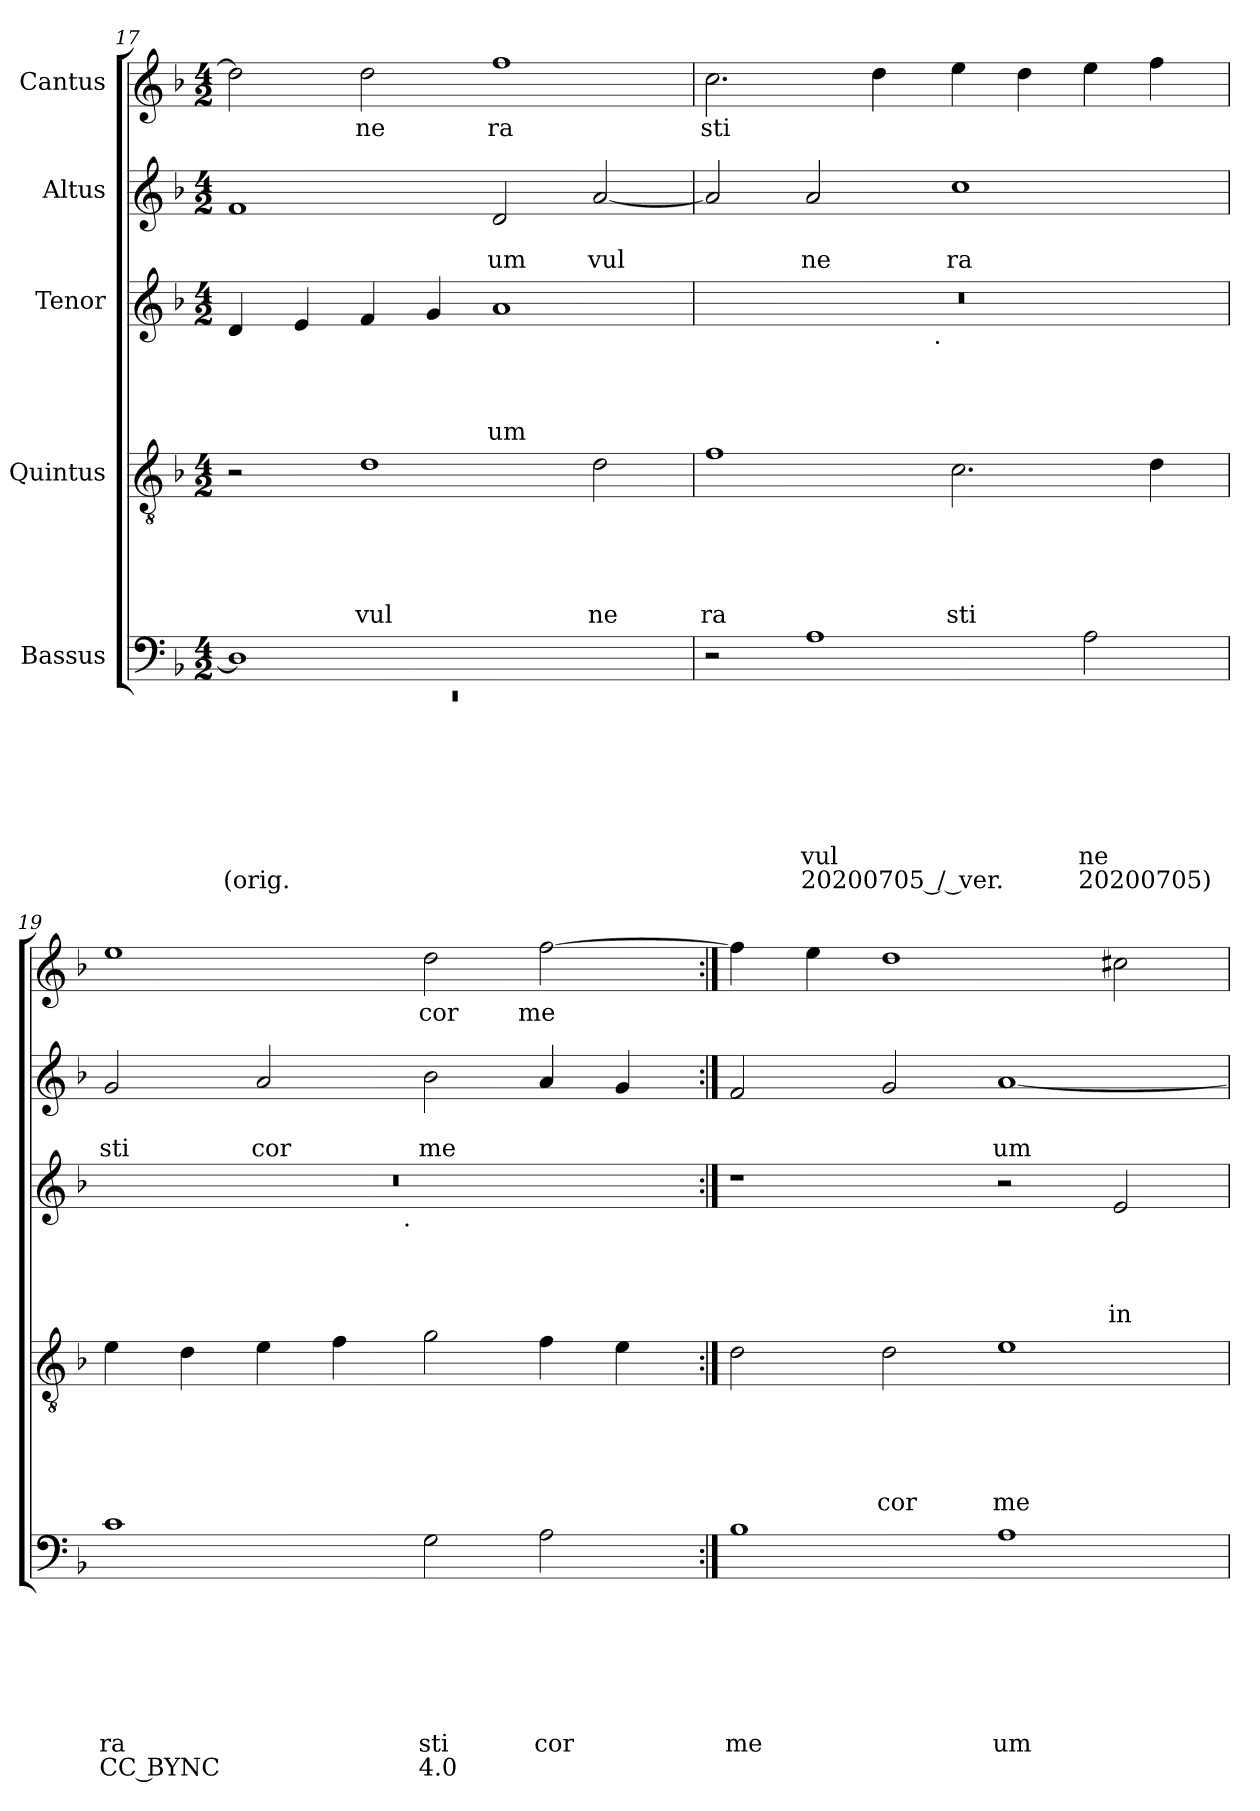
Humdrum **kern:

**kern	**text	**text	**text	**text	**text	**text	**text	**text	**kern	**text	**text	**text	**text	**text	**kern	**text	**text	**text	**text	**kern	**text	**text	**kern	**text
*part5	*part5	*part5	*part5	*part5	*part5	*part5	*part5	*part5	*part4	*part4	*part4	*part4	*part4	*part4	*part3	*part3	*part3	*part3	*part3	*part2	*part2	*part2	*part1	*part1
*staff5	*staff5	*staff5	*staff5	*staff5	*staff5	*staff5	*staff5	*staff5	*staff4	*staff4	*staff4	*staff4	*staff4	*staff4	*staff3	*staff3	*staff3	*staff3	*staff3	*staff2	*staff2	*staff2	*staff1	*staff1
*I"Bassus	*	*	*	*	*	*	*	*	*I"Quintus	*	*	*	*	*	*I"Tenor	*	*	*	*	*I"Altus	*	*	*I"Cantus	*
*clefF4	*	*	*	*	*	*	*	*	*clefGv2	*	*	*	*	*	*clefG2	*	*	*	*	*clefG2	*	*	*clefG2	*
*k[b-]	*	*	*	*	*	*	*	*	*k[b-]	*	*	*	*	*	*k[b-]	*	*	*	*	*k[b-]	*	*	*k[b-]	*
*F:	*	*	*	*	*	*	*	*	*F:	*	*	*	*	*	*F:	*	*	*	*	*F:	*	*	*F:	*
*M4/2	*	*	*	*	*	*	*	*	*M4/2	*	*	*	*	*	*M4/2	*	*	*	*	*M4/2	*	*	*M4/2	*
=17	=17	=17	=17	=17	=17	=17	=17	=17	=17	=17	=17	=17	=17	=17	=17	=17	=17	=17	=17	=17	=17	=17	=17	=17
*^	*	*	*	*	*	*	*	*	*	*	*	*	*	*	*	*	*	*	*	*	*	*	*	*
!	!LO:N:vis=1	!	!	!	!	!	!	!	!LO:LY:b	!	!	!	!	!	!	!	!	!	!	!	!	!	!	!	!
1D]	0rEE	.	.	.	.	.	.	.	(orig.	2r	.	.	.	.	.	4d/	.	.	.	.	1f	.	.	2dd\]	.
.	.	.	.	.	.	.	.	.	.	.	.	.	.	.	.	4e/	.	.	.	.	.	.	.	.	.
!	!	!	!	!	!	!	!	!	!	!	!	!	!	!	!LO:LY:b	!	!	!	!	!	!	!	!	!	!LO:LY:b
.	.	.	.	.	.	.	.	.	.	1d	.	.	.	.	vul	4f/	.	.	.	.	.	.	.	2dd\	ne
.	.	.	.	.	.	.	.	.	.	.	.	.	.	.	.	4g/	.	.	.	.	.	.	.	.	.
!	!	!	!	!	!	!	!	!	!	!	!	!	!	!	!	!	!	!	!	!LO:LY:b	!	!	!LO:LY:b	!	!LO:LY:b
1ryy	.	.	.	.	.	.	.	.	.	.	.	.	.	.	.	1a	.	.	.	-um	2d/	.	um	1ff	ra
!	!	!	!	!	!	!	!	!	!	!	!	!	!	!	!LO:LY:b	!	!	!	!	!	!	!	!LO:LY:b	!	!
.	.	.	.	.	.	.	.	.	.	2d\	.	.	.	.	ne	.	.	.	.	.	[<2a/	.	vul	.	.
*v	*v	*	*	*	*	*	*	*	*	*	*	*	*	*	*	*	*	*	*	*	*	*	*	*	*
=18	=18	=18	=18	=18	=18	=18	=18	=18	=18	=18	=18	=18	=18	=18	=18	=18	=18	=18	=18	=18	=18	=18	=18	=18
!	!	!	!	!	!	!	!	!	!	!	!	!	!	!LO:LY:b	!	!	!	!	!	!	!	!	!	!LO:LY:b
*	*	*	*	*	*	*	*	*	*	*	*	*	*	*	*^	*	*	*	*	*	*	*	*	*
2r	.	.	.	.	.	.	.	.	1f	.	.	.	.	ra	0r	2ryy	.	.	.	.	2a/]	.	.	2.cc\	sti
!	!	!	!	!	!	!	!LO:LY:b	!LO:LY:b	!	!	!	!	!	!	!	!	!	!	!	!	!	!	!LO:LY:b	!	!
1A	.	.	.	.	.	.	vul	2020­07­05 / ver.	.	.	.	.	.	.	.	4...ryy	.	.	.	.	2a/	.	ne	.	.
.	.	.	.	.	.	.	.	.	.	.	.	.	.	.	.	.	.	.	.	.	.	.	.	4dd\	.
!	!	!	!	!	!	!	!	!	!	!	!	!	!	!	!	!LO:TX:b:t=.	!	!	!	!	!	!	!	!	!
.	.	.	.	.	.	.	.	.	.	.	.	.	.	.	.	1ryy	.	.	.	.	.	.	.	.	.
!	!	!	!	!	!	!	!	!	!	!	!	!	!	!LO:LY:b	!	!	!	!	!	!	!	!	!LO:LY:b	!	!
.	.	.	.	.	.	.	.	.	2.c\	.	.	.	.	sti	.	.	.	.	.	.	1cc	.	ra	4ee\	.
.	.	.	.	.	.	.	.	.	.	.	.	.	.	.	.	.	.	.	.	.	.	.	.	4dd\	.
!	!	!	!	!	!	!	!LO:LY:b	!LO:LY:b	!	!	!	!	!	!	!	!	!	!	!	!	!	!	!	!	!
2A\	.	.	.	.	.	.	ne	2020­07­05)	.	.	.	.	.	.	.	.	.	.	.	.	.	.	.	4ee\	.
.	.	.	.	.	.	.	.	.	4d\	.	.	.	.	.	.	.	.	.	.	.	.	.	.	4ff\	.
.	.	.	.	.	.	.	.	.	.	.	.	.	.	.	.	32ryy	.	.	.	.	.	.	.	.	.
=19	=19	=19	=19	=19	=19	=19	=19	=19	=19	=19	=19	=19	=19	=19	=19	=19	=19	=19	=19	=19	=19	=19	=19	=19	=19
!	!	!	!	!	!	!	!LO:LY:b	!LO:LY:b	!	!	!	!	!	!	!	!	!	!	!	!	!	!	!LO:LY:b	!	!
1c	.	.	.	.	.	.	ra	CC BY­NC	4e\	.	.	.	.	.	0r	2ryy	.	.	.	.	2g/	.	sti	1ee	.
.	.	.	.	.	.	.	.	.	4d\	.	.	.	.	.	.	.	.	.	.	.	.	.	.	.	.
!	!	!	!	!	!	!	!	!	!	!	!	!	!	!	!	!	!	!	!	!	!	!	!LO:LY:b	!	!
.	.	.	.	.	.	.	.	.	4e\	.	.	.	.	.	.	4...ryy	.	.	.	.	2a/	.	cor	.	.
.	.	.	.	.	.	.	.	.	4f\	.	.	.	.	.	.	.	.	.	.	.	.	.	.	.	.
!	!	!	!	!	!	!	!	!	!	!	!	!	!	!	!	!LO:TX:b:t=.	!	!	!	!	!	!	!	!	!
.	.	.	.	.	.	.	.	.	.	.	.	.	.	.	.	1ryy	.	.	.	.	.	.	.	.	.
!	!	!	!	!	!	!	!LO:LY:b	!LO:LY:b	!	!	!	!	!	!	!	!	!	!	!	!	!	!	!LO:LY:b	!	!LO:LY:b
2G\	.	.	.	.	.	.	sti	4.0	2g\	.	.	.	.	.	.	.	.	.	.	.	2b-\	.	me	2dd\	cor
!	!	!	!	!	!	!	!LO:LY:b	!	!	!	!	!	!	!	!	!	!	!	!	!	!	!	!	!	!LO:LY:b
2A\	.	.	.	.	.	.	cor	.	4f\	.	.	.	.	.	.	.	.	.	.	.	4a/	.	.	[>2ff\	me
.	.	.	.	.	.	.	.	.	4e\	.	.	.	.	.	.	.	.	.	.	.	4g/	.	.	.	.
.	.	.	.	.	.	.	.	.	.	.	.	.	.	.	.	32ryy	.	.	.	.	.	.	.	.	.
=20:|!	=20:|!	=20:|!	=20:|!	=20:|!	=20:|!	=20:|!	=20:|!	=20:|!	=20:|!	=20:|!	=20:|!	=20:|!	=20:|!	=20:|!	=20:|!	=20:|!	=20:|!	=20:|!	=20:|!	=20:|!	=20:|!	=20:|!	=20:|!	=20:|!	=20:|!
!	!	!	!	!	!	!	!LO:LY:b	!	!	!	!	!	!	!	!	!	!	!	!	!	!	!	!	!	!
*	*	*	*	*	*	*	*	*	*	*	*	*	*	*	*v	*v	*	*	*	*	*	*	*	*	*
1B-	.	.	.	.	.	.	me	.	2d\	.	.	.	.	.	1r	.	.	.	.	2f/	.	.	4ff\]	.
.	.	.	.	.	.	.	.	.	.	.	.	.	.	.	.	.	.	.	.	.	.	.	4ee\	.
!	!	!	!	!	!	!	!	!	!	!	!	!	!	!LO:LY:b	!	!	!	!	!	!	!	!	!	!
.	.	.	.	.	.	.	.	.	2d\	.	.	.	.	cor	.	.	.	.	.	2g/	.	.	1dd	.
!	!	!	!	!	!	!	!LO:LY:b	!	!	!	!	!	!	!LO:LY:b	!	!	!	!	!	!	!	!LO:LY:b	!	!
1A	.	.	.	.	.	.	um	.	1e	.	.	.	.	me	2r	.	.	.	.	[>1a	.	um	.	.
!	!	!	!	!	!	!	!	!	!	!	!	!	!	!	!	!	!	!	!LO:LY:b	!	!	!	!	!
.	.	.	.	.	.	.	.	.	.	.	.	.	.	.	2e/	.	.	.	in	.	.	.	2cc#\	.
=	=	=	=	=	=	=	=	=	=	=	=	=	=	=	=	=	=	=	=	=	=	=	=	=
*-	*-	*-	*-	*-	*-	*-	*-	*-	*-	*-	*-	*-	*-	*-	*-	*-	*-	*-	*-	*-	*-	*-	*-	*-
